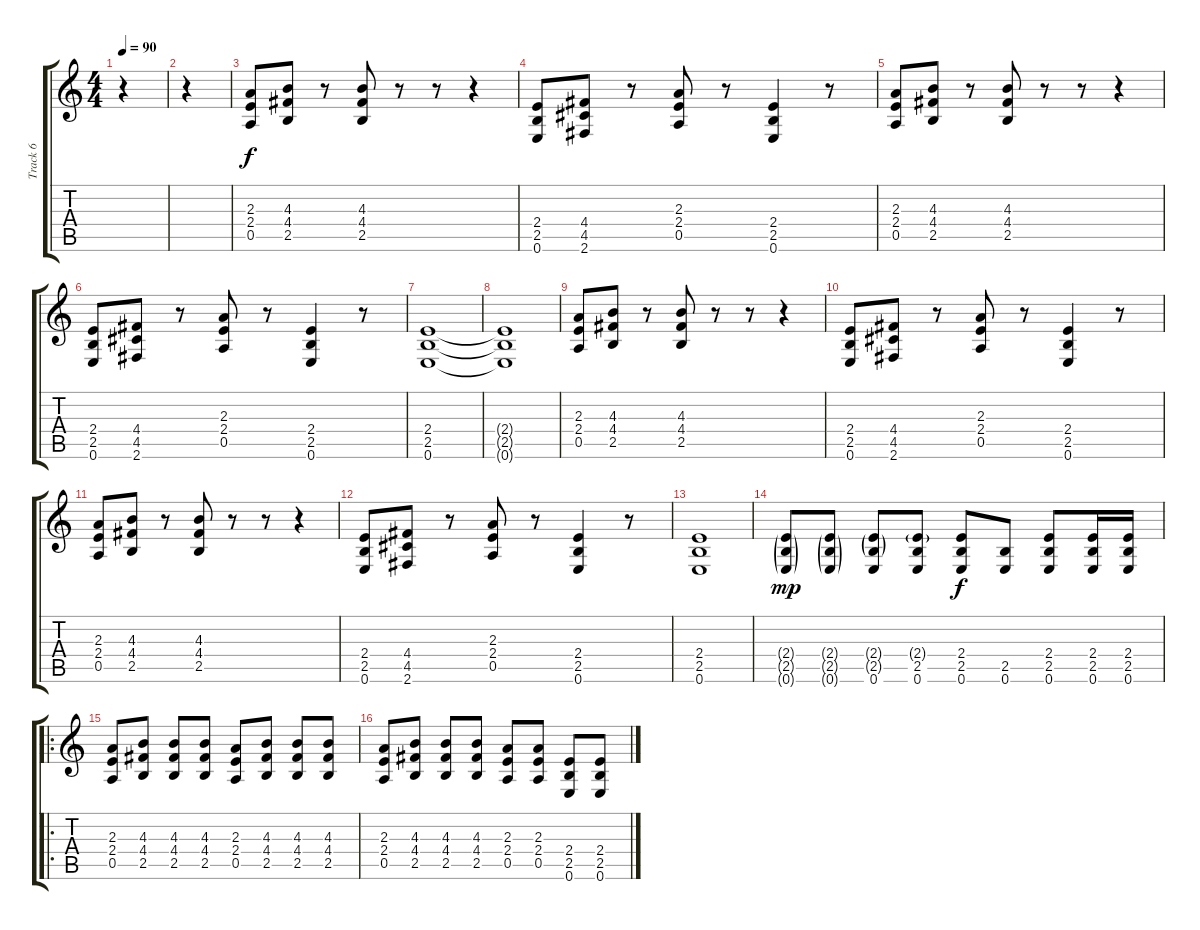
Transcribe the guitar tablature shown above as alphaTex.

\track ("Track 6" "Track 6") {instrument overdrivenguitar}
\staff {score tabs}
\tuning (E4 B3 G3 D3 A2 E2) {hide}
\ts (4 4)
\tempo 90
\clef g2
\ks c
r.4{dy f instrument overdrivenguitar} |
r.4 |
(2.3 2.4 0.5).8 (4.3 4.4 2.5).8 r.8 (4.3 4.4 2.5).8 r.8 r.8 r.4 |
(2.4 2.5 0.6).8 (4.4 4.5 2.6).8 r.8 (2.3 2.4 0.5).8 r.8 (2.4 2.5 0.6).4 r.8 |
(2.3 2.4 0.5).8 (4.3 4.4 2.5).8 r.8 (4.3 4.4 2.5).8 r.8 r.8 r.4 |
(2.4 2.5 0.6).8 (4.4 4.5 2.6).8 r.8 (2.3 2.4 0.5).8 r.8 (2.4 2.5 0.6).4 r.8 |
(2.4 2.5 0.6).1 |
(2.4{t} 2.5{t} 0.6{t}).1 |
(2.3 2.4 0.5).8 (4.3 4.4 2.5).8 r.8 (4.3 4.4 2.5).8 r.8 r.8 r.4 |
(2.4 2.5 0.6).8 (4.4 4.5 2.6).8 r.8 (2.3 2.4 0.5).8 r.8 (2.4 2.5 0.6).4 r.8 |
(2.3 2.4 0.5).8 (4.3 4.4 2.5).8 r.8 (4.3 4.4 2.5).8 r.8 r.8 r.4 |
(2.4 2.5 0.6).8 (4.4 4.5 2.6).8 r.8 (2.3 2.4 0.5).8 r.8 (2.4 2.5 0.6).4 r.8 |
(2.4 2.5 0.6).1 |
(2.4{g} 2.5{g} 0.6{g}).8{dy mp} (2.4{g} 2.5{g} 0.6{g}).8 (2.4{g} 2.5{g} 0.6).8 (2.4{g} 2.5 0.6).8 (2.4 2.5 0.6).8{dy f} (2.5 0.6).8 (2.4 2.5 0.6).8 (2.4 2.5 0.6).16 (2.4 2.5 0.6).16 |
\ro
(2.3 2.4 0.5).8 (4.3 4.4 2.5).8 (4.3 4.4 2.5).8 (4.3 4.4 2.5).8 (2.3 2.4 0.5).8 (4.3 4.4 2.5).8 (4.3 4.4 2.5).8 (4.3 4.4 2.5).8 |
(2.3 2.4 0.5).8 (4.3 4.4 2.5).8 (4.3 4.4 2.5).8 (4.3 4.4 2.5).8 (2.3 2.4 0.5).8 (2.3 2.4 0.5).8 (2.4 2.5 0.6).8 (2.4 2.5 0.6).8
